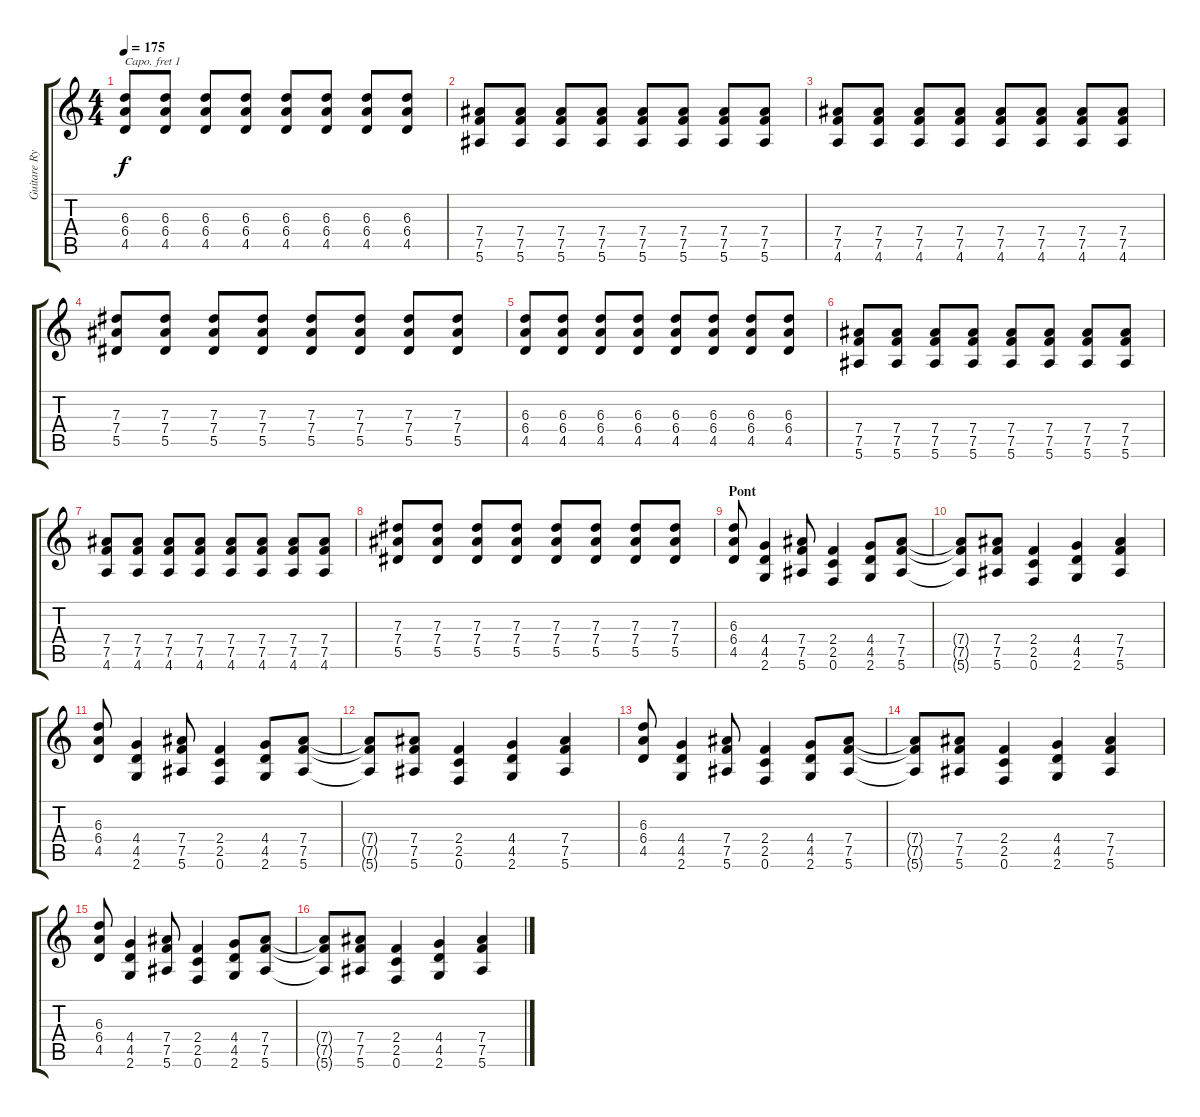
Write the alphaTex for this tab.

\track ("Guitare Rythmique" "Guitare Ry") {instrument distortionguitar}
\staff {score tabs}
\capo 1
\tuning (E4 B3 G3 D3 A2 E2) {hide}
\ts (4 4)
\tempo 175
\clef g2
\ks c
(6.3 6.4 4.5).8{dy f} (6.3 6.4 4.5).8 (6.3 6.4 4.5).8 (6.3 6.4 4.5).8 (6.3 6.4 4.5).8 (6.3 6.4 4.5).8 (6.3 6.4 4.5).8 (6.3 6.4 4.5).8 |
(7.4 7.5 5.6).8 (7.4 7.5 5.6).8 (7.4 7.5 5.6).8 (7.4 7.5 5.6).8 (7.4 7.5 5.6).8 (7.4 7.5 5.6).8 (7.4 7.5 5.6).8 (7.4 7.5 5.6).8 |
(7.4 7.5 4.6).8 (7.4 7.5 4.6).8 (7.4 7.5 4.6).8 (7.4 7.5 4.6).8 (7.4 7.5 4.6).8 (7.4 7.5 4.6).8 (7.4 7.5 4.6).8 (7.4 7.5 4.6).8 |
(7.3 7.4 5.5).8 (7.3 7.4 5.5).8 (7.3 7.4 5.5).8 (7.3 7.4 5.5).8 (7.3 7.4 5.5).8 (7.3 7.4 5.5).8 (7.3 7.4 5.5).8 (7.3 7.4 5.5).8 |
(6.3 6.4 4.5).8 (6.3 6.4 4.5).8 (6.3 6.4 4.5).8 (6.3 6.4 4.5).8 (6.3 6.4 4.5).8 (6.3 6.4 4.5).8 (6.3 6.4 4.5).8 (6.3 6.4 4.5).8 |
(7.4 7.5 5.6).8 (7.4 7.5 5.6).8 (7.4 7.5 5.6).8 (7.4 7.5 5.6).8 (7.4 7.5 5.6).8 (7.4 7.5 5.6).8 (7.4 7.5 5.6).8 (7.4 7.5 5.6).8 |
(7.4 7.5 4.6).8 (7.4 7.5 4.6).8 (7.4 7.5 4.6).8 (7.4 7.5 4.6).8 (7.4 7.5 4.6).8 (7.4 7.5 4.6).8 (7.4 7.5 4.6).8 (7.4 7.5 4.6).8 |
(7.3 7.4 5.5).8 (7.3 7.4 5.5).8 (7.3 7.4 5.5).8 (7.3 7.4 5.5).8 (7.3 7.4 5.5).8 (7.3 7.4 5.5).8 (7.3 7.4 5.5).8 (7.3 7.4 5.5).8 |
\section ("" "Pont")
(6.3 6.4 4.5).8 (4.4 4.5 2.6).4 (7.4 7.5 5.6).8 (2.4 2.5 0.6).4 (4.4 4.5 2.6).8 (7.4 7.5 5.6).8 |
(7.4{t} 7.5{t} 5.6{t}).8 (7.4 7.5 5.6).8 (2.4 2.5 0.6).4 (4.4 4.5 2.6).4 (7.4 7.5 5.6).4 |
(6.3 6.4 4.5).8 (4.4 4.5 2.6).4 (7.4 7.5 5.6).8 (2.4 2.5 0.6).4 (4.4 4.5 2.6).8 (7.4 7.5 5.6).8 |
(7.4{t} 7.5{t} 5.6{t}).8 (7.4 7.5 5.6).8 (2.4 2.5 0.6).4 (4.4 4.5 2.6).4 (7.4 7.5 5.6).4 |
(6.3 6.4 4.5).8 (4.4 4.5 2.6).4 (7.4 7.5 5.6).8 (2.4 2.5 0.6).4 (4.4 4.5 2.6).8 (7.4 7.5 5.6).8 |
(7.4{t} 7.5{t} 5.6{t}).8 (7.4 7.5 5.6).8 (2.4 2.5 0.6).4 (4.4 4.5 2.6).4 (7.4 7.5 5.6).4 |
(6.3 6.4 4.5).8 (4.4 4.5 2.6).4 (7.4 7.5 5.6).8 (2.4 2.5 0.6).4 (4.4 4.5 2.6).8 (7.4 7.5 5.6).8 |
(7.4{t} 7.5{t} 5.6{t}).8 (7.4 7.5 5.6).8 (2.4 2.5 0.6).4 (4.4 4.5 2.6).4 (7.4 7.5 5.6).4
